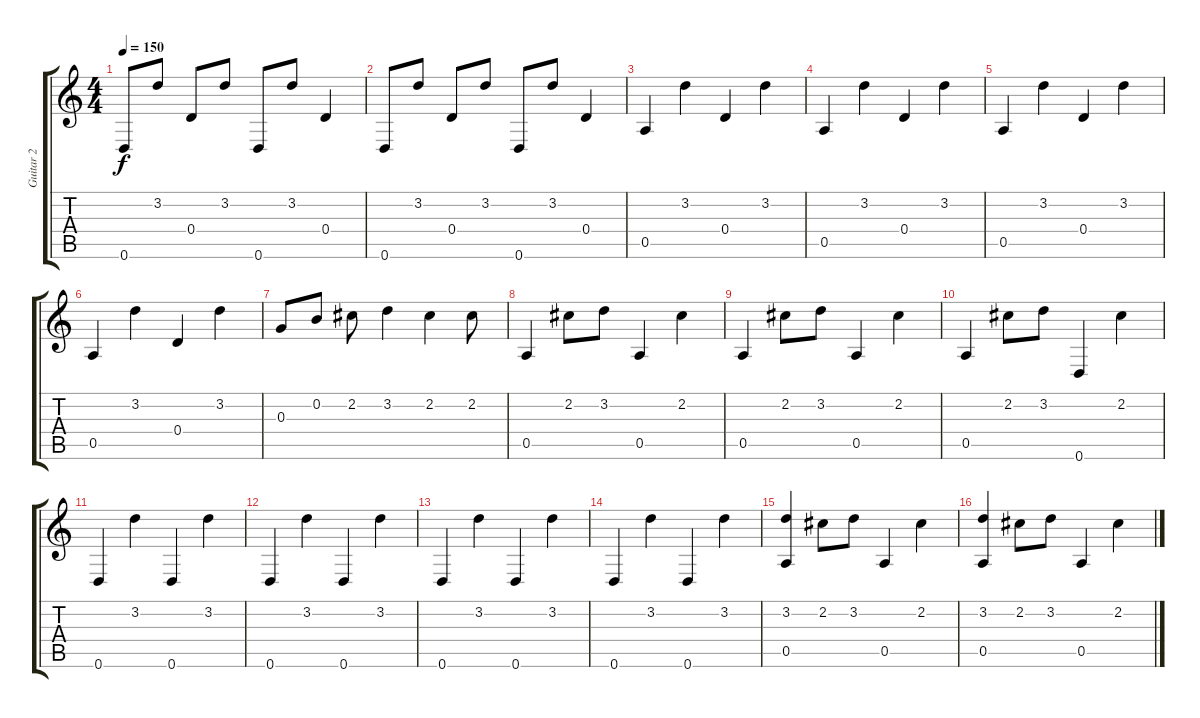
\track ("Guitar 2" "Guitar 2") {instrument acousticguitarsteel}
\staff {score tabs}
\tuning (E4 B3 G3 D3 A2 D2) {hide}
\ts (4 4)
\tempo 150
\clef g2
\ks c
0.6.8{dy f} 3.2.8 0.4.8 3.2.8 0.6.8 3.2.8 0.4.4 |
0.6.8 3.2.8 0.4.8 3.2.8 0.6.8 3.2.8 0.4.4 |
0.5.4 3.2.4 0.4.4 3.2.4 |
0.5.4 3.2.4 0.4.4 3.2.4 |
0.5.4 3.2.4 0.4.4 3.2.4 |
0.5.4 3.2.4 0.4.4 3.2.4 |
0.3.8 0.2.8 2.2.8 3.2.4 2.2.4 2.2.8 |
0.5.4 2.2.8 3.2.8 0.5.4 2.2.4 |
0.5.4 2.2.8 3.2.8 0.5.4 2.2.4 |
0.5.4 2.2.8 3.2.8 0.6.4 2.2.4 |
0.6.4 3.2.4 0.6.4 3.2.4 |
0.6.4 3.2.4 0.6.4 3.2.4 |
0.6.4 3.2.4 0.6.4 3.2.4 |
0.6.4 3.2.4 0.6.4 3.2.4 |
(3.2 0.5).4 2.2.8 3.2.8 0.5.4 2.2.4 |
(3.2 0.5).4 2.2.8 3.2.8 0.5.4 2.2.4
